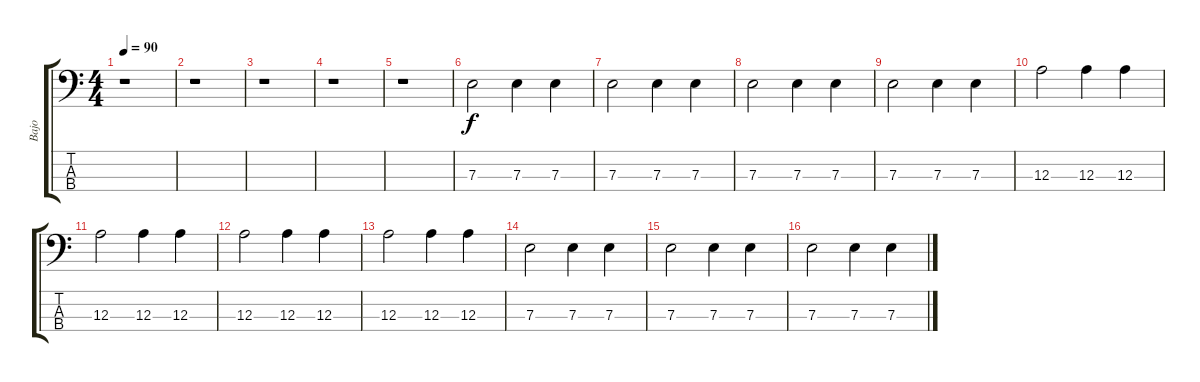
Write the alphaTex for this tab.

\track ("Bajo" "Bajo") {instrument electricbasspick}
\staff {score tabs}
\tuning (G2 D2 A1 E1) {hide}
\ts (4 4)
\tempo 90
\clef f4
\ks c
r.1{dy f} |
r.1 |
r.1 |
r.1 |
r.1{volume 16} |
7.3.2 7.3.4 7.3.4 |
7.3.2 7.3.4 7.3.4 |
7.3.2 7.3.4 7.3.4 |
7.3.2 7.3.4 7.3.4 |
12.3.2 12.3.4 12.3.4 |
12.3.2 12.3.4 12.3.4 |
12.3.2 12.3.4 12.3.4 |
12.3.2 12.3.4 12.3.4 |
7.3.2 7.3.4 7.3.4 |
7.3.2 7.3.4 7.3.4 |
7.3.2 7.3.4 7.3.4
